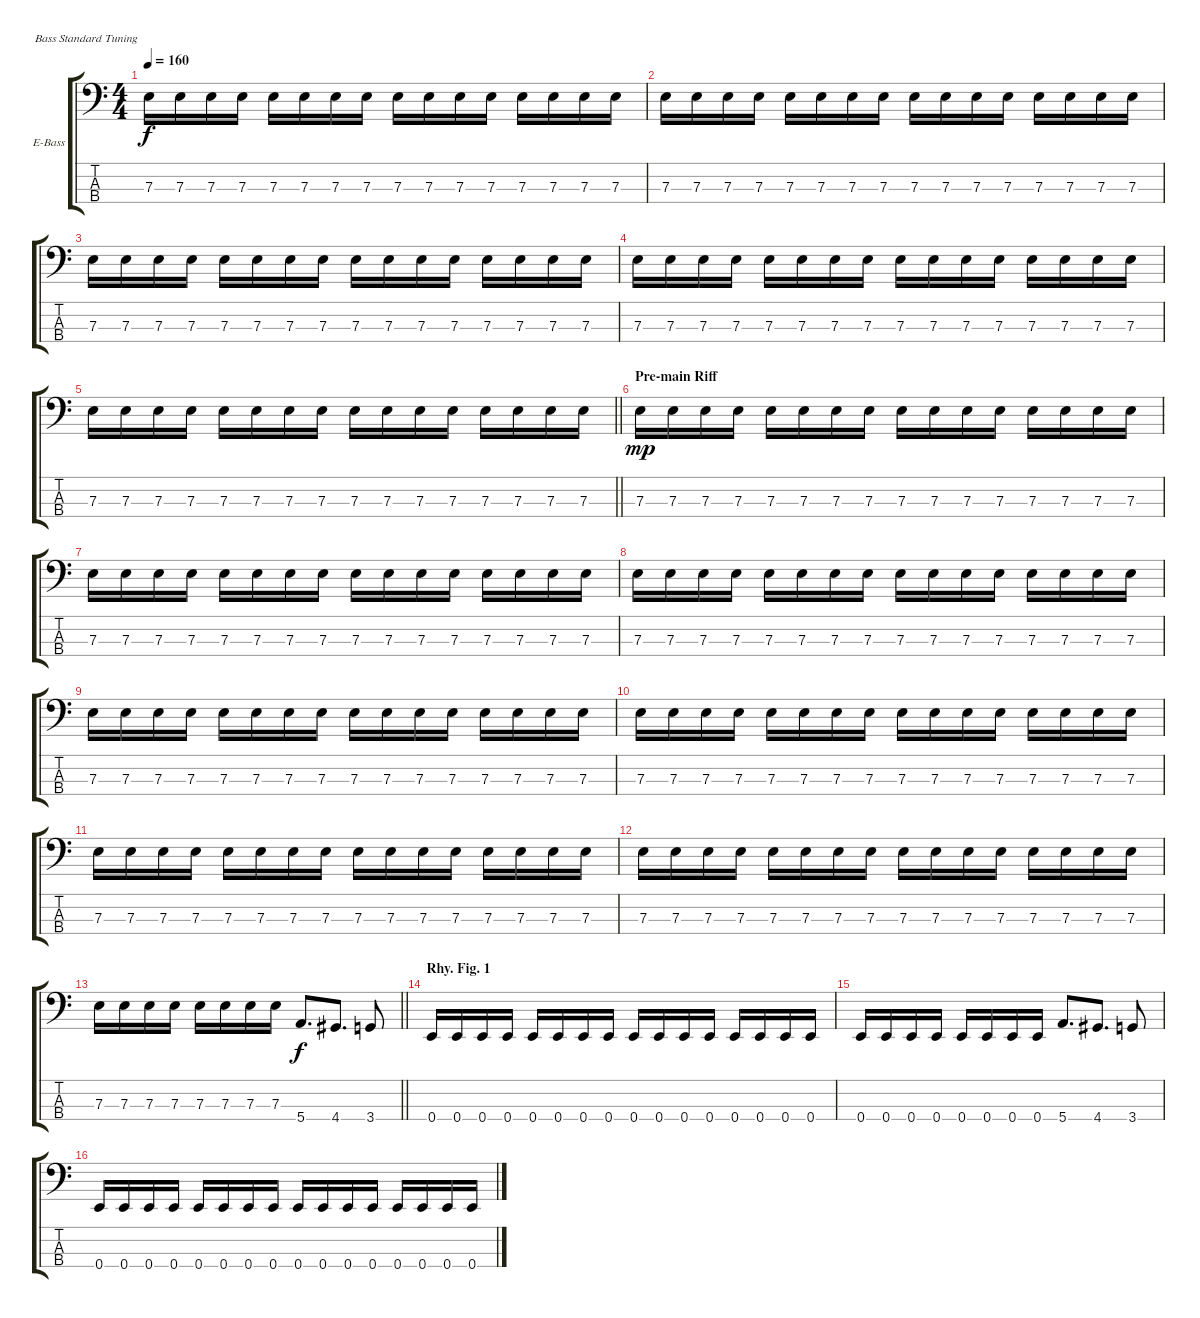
\bracketExtendMode groupsimilarinstruments
\firstSystemTrackNameOrientation horizontal
\otherSystemsTrackNameOrientation horizontal
\track ("Bass" "E-Bass") {instrument electricbassfinger}
\staff {score tabs}
\tuning (G2 D2 A1 E1)
\ts (4 4)
\tempo 160
\clef f4
\ks c
7.3.16{dy f} 7.3.16 7.3.16 7.3.16 7.3.16 7.3.16 7.3.16 7.3.16 7.3.16 7.3.16 7.3.16 7.3.16 7.3.16 7.3.16 7.3.16 7.3.16 |
7.3.16 7.3.16 7.3.16 7.3.16 7.3.16 7.3.16 7.3.16 7.3.16 7.3.16 7.3.16 7.3.16 7.3.16 7.3.16 7.3.16 7.3.16 7.3.16 |
7.3.16 7.3.16 7.3.16 7.3.16 7.3.16 7.3.16 7.3.16 7.3.16 7.3.16 7.3.16 7.3.16 7.3.16 7.3.16 7.3.16 7.3.16 7.3.16 |
7.3.16 7.3.16 7.3.16 7.3.16 7.3.16 7.3.16 7.3.16 7.3.16 7.3.16 7.3.16 7.3.16 7.3.16 7.3.16 7.3.16 7.3.16 7.3.16 |
\barLineRight lightlight
7.3.16 7.3.16 7.3.16 7.3.16 7.3.16 7.3.16 7.3.16 7.3.16 7.3.16 7.3.16 7.3.16 7.3.16 7.3.16 7.3.16 7.3.16 7.3.16 |
\section ("" "Pre-main Riff")
7.3.16{dy mp} 7.3.16 7.3.16 7.3.16 7.3.16 7.3.16 7.3.16 7.3.16 7.3.16 7.3.16 7.3.16 7.3.16 7.3.16 7.3.16 7.3.16 7.3.16 |
7.3.16 7.3.16 7.3.16 7.3.16 7.3.16 7.3.16 7.3.16 7.3.16 7.3.16 7.3.16 7.3.16 7.3.16 7.3.16 7.3.16 7.3.16 7.3.16 |
7.3.16 7.3.16 7.3.16 7.3.16 7.3.16 7.3.16 7.3.16 7.3.16 7.3.16 7.3.16 7.3.16 7.3.16 7.3.16 7.3.16 7.3.16 7.3.16 |
7.3.16 7.3.16 7.3.16 7.3.16 7.3.16 7.3.16 7.3.16 7.3.16 7.3.16 7.3.16 7.3.16 7.3.16 7.3.16 7.3.16 7.3.16 7.3.16 |
7.3.16 7.3.16 7.3.16 7.3.16 7.3.16 7.3.16 7.3.16 7.3.16 7.3.16 7.3.16 7.3.16 7.3.16 7.3.16 7.3.16 7.3.16 7.3.16 |
7.3.16 7.3.16 7.3.16 7.3.16 7.3.16 7.3.16 7.3.16 7.3.16 7.3.16 7.3.16 7.3.16 7.3.16 7.3.16 7.3.16 7.3.16 7.3.16 |
7.3.16 7.3.16 7.3.16 7.3.16 7.3.16 7.3.16 7.3.16 7.3.16 7.3.16 7.3.16 7.3.16 7.3.16 7.3.16 7.3.16 7.3.16 7.3.16 |
\barLineRight lightlight
7.3.16 7.3.16 7.3.16 7.3.16 7.3.16 7.3.16 7.3.16 7.3.16 5.4.8{d dy f} 4.4.8{d} 3.4.8 |
\section ("" "Rhy. Fig. 1")
0.4.16 0.4.16 0.4.16 0.4.16 0.4.16 0.4.16 0.4.16 0.4.16 0.4.16 0.4.16 0.4.16 0.4.16 0.4.16 0.4.16 0.4.16 0.4.16 |
0.4.16 0.4.16 0.4.16 0.4.16 0.4.16 0.4.16 0.4.16 0.4.16 5.4.8{d} 4.4.8{d} 3.4.8 |
0.4.16 0.4.16 0.4.16 0.4.16 0.4.16 0.4.16 0.4.16 0.4.16 0.4.16 0.4.16 0.4.16 0.4.16 0.4.16 0.4.16 0.4.16 0.4.16
